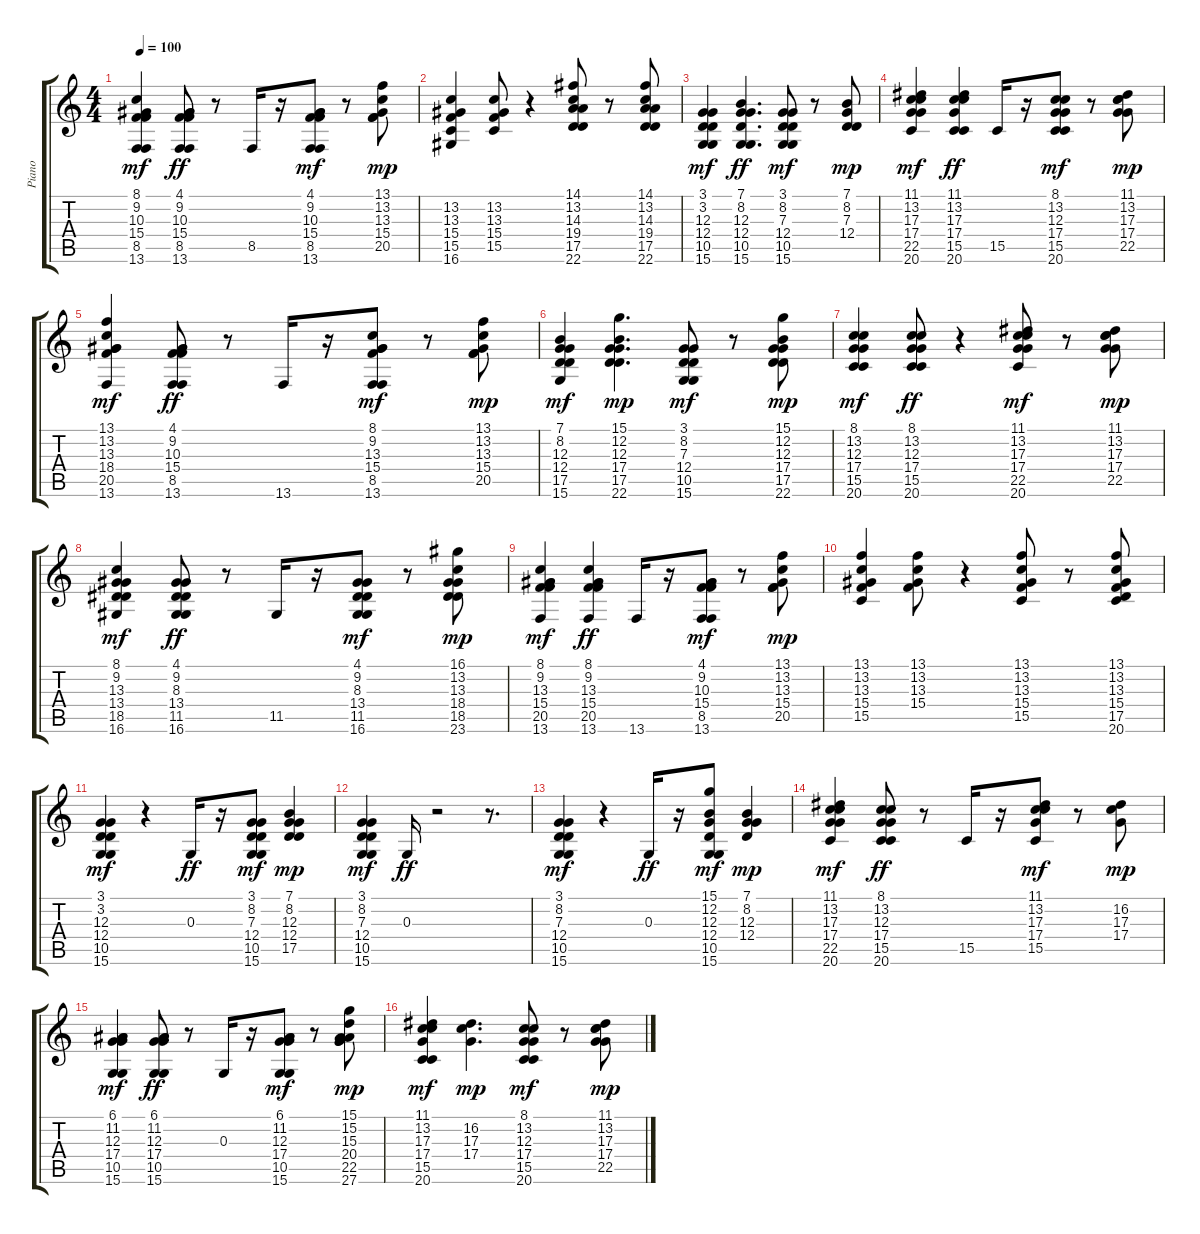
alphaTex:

\track ("Piano" "Piano") {instrument acousticgrandpiano}
\staff {score tabs}
\tuning (E4 B3 G3 D3 A2 E2) {hide}
\ts (4 4)
\tempo 100
\clef g2
\ks c
(8.1 9.2 10.3 15.4 8.5 13.6).4{dy mf} (4.1 9.2 10.3 15.4 8.5 13.6).8{dy ff} r.8 8.5.16 r.16 (4.1 9.2 10.3 15.4 8.5 13.6).8{dy mf} r.8 (13.1 13.2 13.3 15.4 20.5).8{dy mp} |
(13.2 13.3 15.4 15.5 16.6).4 (13.2 13.3 15.4 15.5).8 r.4 (14.1 13.2 14.3 19.4 17.5 22.6).8 r.8 (14.1 13.2 14.3 19.4 17.5 22.6).8 |
(3.1 3.2 12.3 12.4 10.5 15.6).4{dy mf} (7.1 8.2 12.3 12.4 10.5 15.6).4{d dy ff} (3.1 8.2 7.3 12.4 10.5 15.6).8{dy mf} r.8 (7.1 8.2 7.3 12.4).8{dy mp} |
(11.1 13.2 17.3 17.4 22.5 20.6).4{dy mf} (11.1 13.2 17.3 17.4 15.5 20.6).4{dy ff} 15.5.16 r.16 (8.1 13.2 12.3 17.4 15.5 20.6).8{dy mf} r.8 (11.1 13.2 17.3 17.4 22.5).8{dy mp} |
(13.1 13.2 13.3 18.4 20.5 13.6).4{dy mf} (4.1 9.2 10.3 15.4 8.5 13.6).8{dy ff} r.8 13.6.16 r.16 (8.1 9.2 13.3 15.4 8.5 13.6).8{dy mf} r.8 (13.1 13.2 13.3 15.4 20.5).8{dy mp} |
(7.1 8.2 12.3 12.4 17.5 15.6).4{dy mf} (15.1 12.2 12.3 17.4 17.5 22.6).4{d dy mp} (3.1 8.2 7.3 12.4 10.5 15.6).8{dy mf} r.8 (15.1 12.2 12.3 17.4 17.5 22.6).8{dy mp} |
(8.1 13.2 12.3 17.4 15.5 20.6).4{dy mf} (8.1 13.2 12.3 17.4 15.5 20.6).8{dy ff} r.4 (11.1 13.2 17.3 17.4 22.5 20.6).8{dy mf} r.8 (11.1 13.2 17.3 17.4 22.5).8{dy mp} |
(8.1 9.2 13.3 13.4 18.5 16.6).4{dy mf} (4.1 9.2 8.3 13.4 11.5 16.6).8{dy ff} r.8 11.5.16 r.16 (4.1 9.2 8.3 13.4 11.5 16.6).8{dy mf} r.8 (16.1 13.2 13.3 18.4 18.5 23.6).8{dy mp} |
(8.1 9.2 13.3 15.4 20.5 13.6).4{dy mf} (8.1 9.2 13.3 15.4 20.5 13.6).4{dy ff} 13.6.16 r.16 (4.1 9.2 10.3 15.4 8.5 13.6).8{dy mf} r.8 (13.1 13.2 13.3 15.4 20.5).8{dy mp} |
(13.1 13.2 13.3 15.4 15.5).4 (13.1 13.2 13.3 15.4).8 r.4 (13.1 13.2 13.3 15.4 15.5).8 r.8 (13.1 13.2 13.3 15.4 17.5 20.6).8 |
(3.1 3.2 12.3 12.4 10.5 15.6).4{dy mf} r.4 0.3.16{dy ff} r.16 (3.1 8.2 7.3 12.4 10.5 15.6).8{dy mf} (7.1 8.2 12.3 12.4 17.5).4{dy mp} |
(3.1 8.2 7.3 12.4 10.5 15.6).4{dy mf} 0.3.16{dy ff} r.2 r.8{d} |
(3.1 8.2 7.3 12.4 10.5 15.6).4{dy mf} r.4 0.3.16{dy ff} r.16 (15.1 12.2 12.3 12.4 10.5 15.6).8{dy mf} (7.1 8.2 12.3 12.4).4{dy mp} |
(11.1 13.2 17.3 17.4 22.5 20.6).4{dy mf} (8.1 13.2 12.3 17.4 15.5 20.6).8{dy ff} r.8 15.5.16 r.16 (11.1 13.2 17.3 17.4 15.5).8{dy mf} r.8 (16.2 17.3 17.4).8{dy mp} |
(6.1 11.2 12.3 17.4 10.5 15.6).4{dy mf} (6.1 11.2 12.3 17.4 10.5 15.6).8{dy ff} r.8 0.3.16 r.16 (6.1 11.2 12.3 17.4 10.5 15.6).8{dy mf} r.8 (15.1 15.2 15.3 20.4 22.5 27.6).8{dy mp} |
(11.1 13.2 17.3 17.4 15.5 20.6).4{dy mf} (16.2 17.3 17.4).4{d dy mp} (8.1 13.2 12.3 17.4 15.5 20.6).8{dy mf} r.8 (11.1 13.2 17.3 17.4 22.5).8{dy mp}
